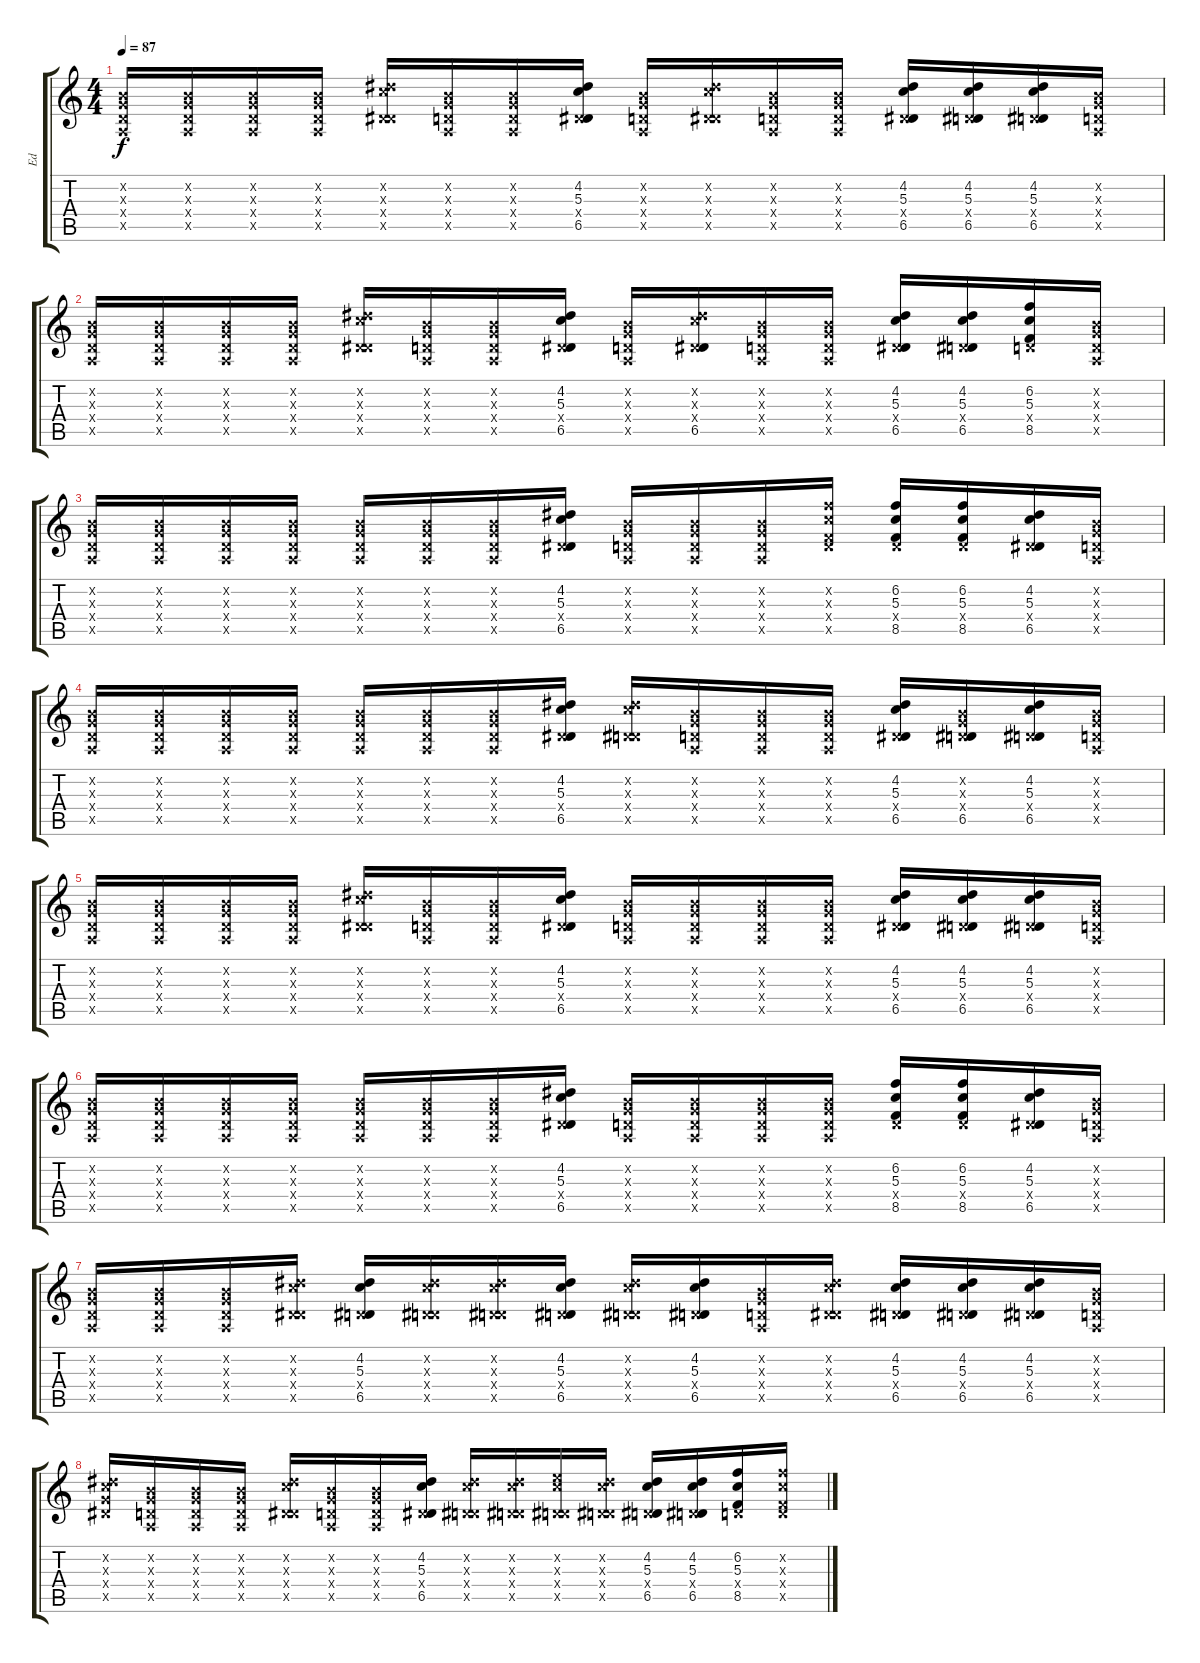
\track ("Ed" "Ed") {instrument distortionguitar}
\staff {score tabs}
\tuning (E4 B3 G3 D3 A2 E2) {hide}
\ts (4 4)
\tempo 87
\clef g2
\ks c
(0.2{x} 0.3{x} 0.4{x} 0.5{x}).16{dy f} (0.2{x} 0.3{x} 0.4{x} 0.5{x}).16 (0.2{x} 0.3{x} 0.4{x} 0.5{x}).16 (0.2{x} 0.3{x} 0.4{x} 0.5{x}).16 (4.2{x} 5.3{x} 0.4{x} 6.5{x}).16 (0.2{x} 0.3{x} 0.4{x} 0.5{x}).16 (0.2{x} 0.3{x} 0.4{x} 0.5{x}).16 (4.2 5.3 0.4{x} 6.5).16 (0.2{x} 0.3{x} 0.4{x} 0.5{x}).16 (4.2{x} 5.3{x} 0.4{x} 6.5{x}).16 (0.2{x} 0.3{x} 0.4{x} 0.5{x}).16 (0.2{x} 0.3{x} 0.4{x} 0.5{x}).16 (4.2 5.3 0.4{x} 6.5).16 (4.2 5.3 0.4{x} 6.5).16 (4.2 5.3 0.4{x} 6.5).16 (0.2{x} 0.3{x} 0.4{x} 0.5{x}).16 |
(0.2{x} 0.3{x} 0.4{x} 0.5{x}).16 (0.2{x} 0.3{x} 0.4{x} 0.5{x}).16 (0.2{x} 0.3{x} 0.4{x} 0.5{x}).16 (0.2{x} 0.3{x} 0.4{x} 0.5{x}).16 (4.2{x} 5.3{x} 0.4{x} 6.5{x}).16 (0.2{x} 0.3{x} 0.4{x} 0.5{x}).16 (0.2{x} 0.3{x} 0.4{x} 0.5{x}).16 (4.2 5.3 0.4{x} 6.5).16 (0.2{x} 0.3{x} 0.4{x} 0.5{x}).16 (4.2{x} 5.3{x} 0.4{x} 6.5).16 (0.2{x} 0.3{x} 0.4{x} 0.5{x}).16 (0.2{x} 0.3{x} 0.4{x} 0.5{x}).16 (4.2 5.3 0.4{x} 6.5).16 (4.2 5.3 0.4{x} 6.5).16 (6.2 5.3 0.4{x} 8.5).16 (0.2{x} 0.3{x} 0.4{x} 0.5{x}).16 |
(0.2{x} 0.3{x} 0.4{x} 0.5{x}).16 (0.2{x} 0.3{x} 0.4{x} 0.5{x}).16 (0.2{x} 0.3{x} 0.4{x} 0.5{x}).16 (0.2{x} 0.3{x} 0.4{x} 0.5{x}).16 (0.2{x} 0.3{x} 0.4{x} 0.5{x}).16 (0.2{x} 0.3{x} 0.4{x} 0.5{x}).16 (0.2{x} 0.3{x} 0.4{x} 0.5{x}).16 (4.2 5.3 0.4{x} 6.5).16 (0.2{x} 0.3{x} 0.4{x} 0.5{x}).16 (0.2{x} 0.3{x} 0.4{x} 0.5{x}).16 (0.2{x} 0.3{x} 0.4{x} 0.5{x}).16 (6.2{x} 5.3{x} 0.4{x} 8.5{x}).16 (6.2 5.3 0.4{x} 8.5).16 (6.2 5.3 0.4{x} 8.5).16 (4.2 5.3 0.4{x} 6.5).16 (0.2{x} 0.3{x} 0.4{x} 0.5{x}).16 |
(0.2{x} 0.3{x} 0.4{x} 0.5{x}).16 (0.2{x} 0.3{x} 0.4{x} 0.5{x}).16 (0.2{x} 0.3{x} 0.4{x} 0.5{x}).16 (0.2{x} 0.3{x} 0.4{x} 0.5{x}).16 (0.2{x} 0.3{x} 0.4{x} 0.5{x}).16 (0.2{x} 0.3{x} 0.4{x} 0.5{x}).16 (0.2{x} 0.3{x} 0.4{x} 0.5{x}).16 (4.2 5.3 0.4{x} 6.5).16 (4.2{x} 5.3{x} 0.4{x} 6.5{x}).16 (0.2{x} 0.3{x} 0.4{x} 0.5{x}).16 (0.2{x} 0.3{x} 0.4{x} 0.5{x}).16 (0.2{x} 0.3{x} 0.4{x} 0.5{x}).16 (4.2 5.3 0.4{x} 6.5).16 (0.2{x} 0.3{x} 0.4{x} 6.5).16 (4.2 5.3 0.4{x} 6.5).16 (0.2{x} 0.3{x} 0.4{x} 0.5{x}).16 |
(0.2{x} 0.3{x} 0.4{x} 0.5{x}).16 (0.2{x} 0.3{x} 0.4{x} 0.5{x}).16 (0.2{x} 0.3{x} 0.4{x} 0.5{x}).16 (0.2{x} 0.3{x} 0.4{x} 0.5{x}).16 (4.2{x} 5.3{x} 0.4{x} 6.5{x}).16 (0.2{x} 0.3{x} 0.4{x} 0.5{x}).16 (0.2{x} 0.3{x} 0.4{x} 0.5{x}).16 (4.2 5.3 0.4{x} 6.5).16 (0.2{x} 0.3{x} 0.4{x} 0.5{x}).16 (0.2{x} 0.3{x} 0.4{x} 0.5{x}).16 (0.2{x} 0.3{x} 0.4{x} 0.5{x}).16 (0.2{x} 0.3{x} 0.4{x} 0.5{x}).16 (4.2 5.3 0.4{x} 6.5).16 (4.2 5.3 0.4{x} 6.5).16 (4.2 5.3 0.4{x} 6.5).16 (0.2{x} 0.3{x} 0.4{x} 0.5{x}).16 |
(0.2{x} 0.3{x} 0.4{x} 0.5{x}).16 (0.2{x} 0.3{x} 0.4{x} 0.5{x}).16 (0.2{x} 0.3{x} 0.4{x} 0.5{x}).16 (0.2{x} 0.3{x} 0.4{x} 0.5{x}).16 (0.2{x} 0.3{x} 0.4{x} 0.5{x}).16 (0.2{x} 0.3{x} 0.4{x} 0.5{x}).16 (0.2{x} 0.3{x} 0.4{x} 0.5{x}).16 (4.2 5.3 0.4{x} 6.5).16 (0.2{x} 0.3{x} 0.4{x} 0.5{x}).16 (0.2{x} 0.3{x} 0.4{x} 0.5{x}).16 (0.2{x} 0.3{x} 0.4{x} 0.5{x}).16 (0.2{x} 0.3{x} 0.4{x} 0.5{x}).16 (6.2 5.3 0.4{x} 8.5).16 (6.2 5.3 0.4{x} 8.5).16 (4.2 5.3 0.4{x} 6.5).16 (0.2{x} 0.3{x} 0.4{x} 0.5{x}).16 |
(0.2{x} 0.3{x} 0.4{x} 0.5{x}).16 (0.2{x} 0.3{x} 0.4{x} 0.5{x}).16 (0.2{x} 0.3{x} 0.4{x} 0.5{x}).16 (4.2{x} 5.3{x} 0.4{x} 6.5{x}).16 (4.2 5.3 0.4{x} 6.5).16 (4.2{x} 5.3{x} 0.4{x} 6.5{x}).16 (4.2{x} 5.3{x} 0.4{x} 6.5{x}).16 (4.2 5.3 0.4{x} 6.5).16 (4.2{x} 5.3{x} 0.4{x} 6.5{x}).16 (4.2 5.3 0.4{x} 6.5).16 (0.2{x} 0.3{x} 0.4{x} 0.5{x}).16 (4.2{x} 5.3{x} 0.4{x} 6.5{x}).16 (4.2 5.3 0.4{x} 6.5).16 (4.2 5.3 0.4{x} 6.5).16 (4.2 5.3 0.4{x} 6.5).16 (0.2{x} 0.3{x} 0.4{x} 0.5{x}).16 |
(4.2{x} 5.3{x} 5.4{x} 6.5{x}).16 (0.2{x} 0.3{x} 0.4{x} 0.5{x}).16 (0.2{x} 0.3{x} 0.4{x} 0.5{x}).16 (0.2{x} 0.3{x} 0.4{x} 0.5{x}).16 (4.2{x} 5.3{x} 0.4{x} 6.5{x}).16 (0.2{x} 0.3{x} 0.4{x} 0.5{x}).16 (0.2{x} 0.3{x} 0.4{x} 0.5{x}).16 (4.2 5.3 0.4{x} 6.5).16 (4.2{x} 5.3{x} 0.4{x} 6.5{x}).16 (4.2{x} 5.3{x} 0.4{x} 6.5{x}).16 (5.2{x} 5.3{x} 0.4{x} 6.5{x}).16 (4.2{x} 5.3{x} 0.4{x} 6.5{x}).16 (4.2 5.3 0.4{x} 6.5).16 (4.2 5.3 0.4{x} 6.5).16 (6.2 5.3 0.4{x} 8.5).16 (6.2{x} 5.3{x} 0.4{x} 8.5{x}).16
